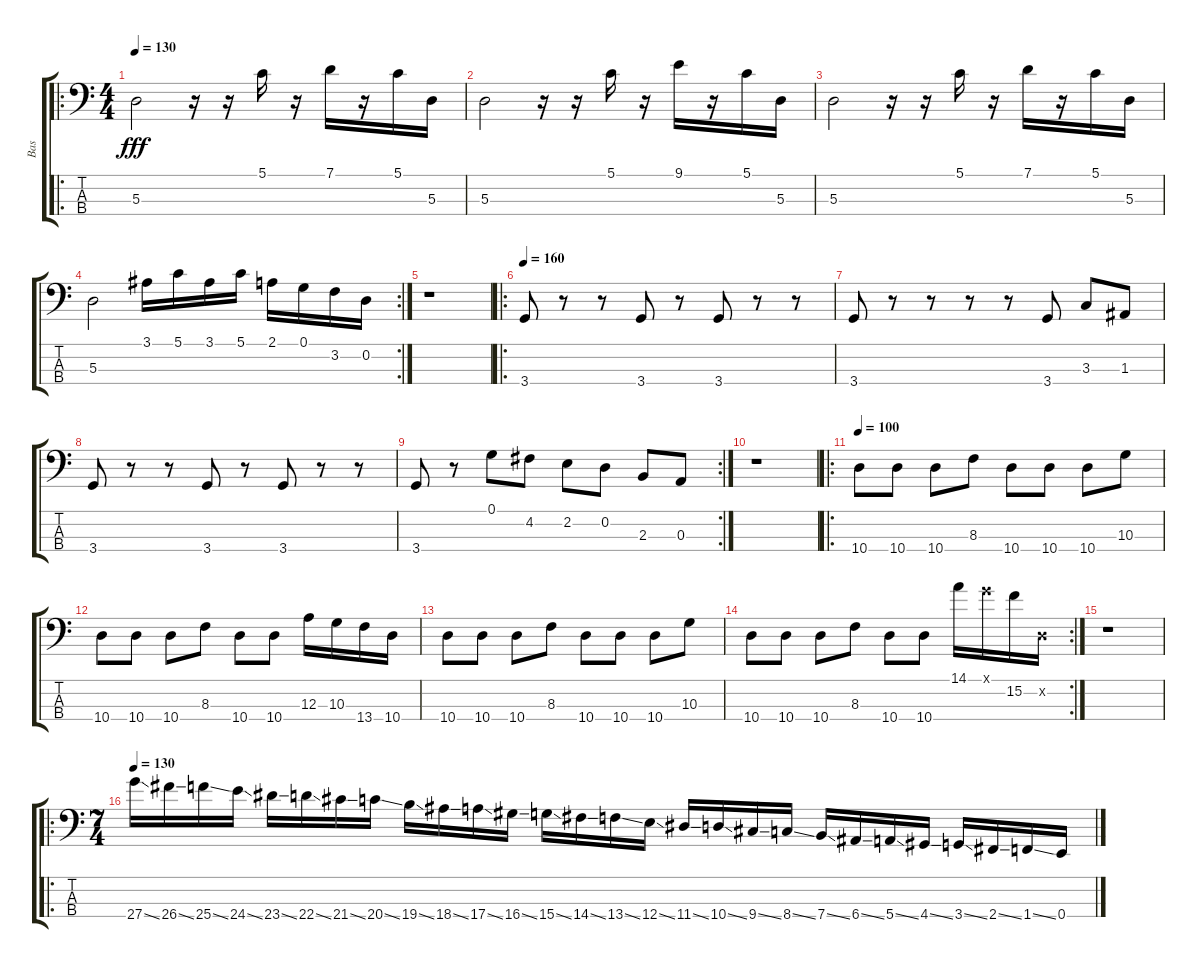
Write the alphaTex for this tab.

\track ("Bas" "Bas") {instrument electricbassfinger}
\staff {score tabs}
\tuning (G2 D2 A1 E1) {hide}
\ro
\ts (4 4)
\section ("" "")
\tempo 130
\clef f4
\ks c
5.3.2{dy fff instrument electricbassfinger} r.16 r.16 5.1.16{instrument slapbass1} r.16 7.1.16 r.16 5.1.16 5.3.16{instrument electricbassfinger} |
5.3.2 r.16 r.16 5.1.16{instrument slapbass1} r.16 9.1.16 r.16 5.1.16 5.3.16{instrument electricbassfinger} |
5.3.2 r.16 r.16 5.1.16{instrument slapbass1} r.16 7.1.16 r.16 5.1.16 5.3.16{instrument electricbassfinger} |
\rc 2
5.3.2 3.1.16{instrument slapbass1} 5.1.16 3.1.16 5.1.16 2.1.16 0.1.16 3.2.16 0.2.16 |
r.1{instrument electricbassfinger} |
\ro
\tempo 160
3.4.8 r.8 r.8 3.4.8 r.8 3.4.8 r.8 r.8 |
3.4.8 r.8 r.8 r.8 r.8 3.4.8 3.3.8 1.3.8 |
3.4.8 r.8 r.8 3.4.8 r.8 3.4.8 r.8 r.8 |
\rc 2
3.4.8 r.8 0.1.8 4.2.8 2.2.8 0.2.8 2.3.8 0.3.8 |
r.1 |
\ro
\tempo 100
10.4.8 10.4.8 10.4.8 8.3.8 10.4.8 10.4.8 10.4.8 10.3.8 |
10.4.8 10.4.8 10.4.8 8.3.8 10.4.8 10.4.8 12.3.16 10.3.16 13.4.16 10.4.16 |
10.4.8 10.4.8 10.4.8 8.3.8 10.4.8 10.4.8 10.4.8 10.3.8 |
\rc 2
10.4.8 10.4.8 10.4.8 8.3.8 10.4.8 10.4.8 14.1.16 12.1{x}.16 15.2.16 0.2{x}.16 |
r.1 |
\ro
\ts (7 4)
\tempo 130
27.4{ss}.16 26.4{ss}.16 25.4{ss}.16 24.4{ss}.16 23.4{ss}.16 22.4{ss}.16 21.4{ss}.16 20.4{ss}.16 19.4{ss}.16 18.4{ss}.16 17.4{ss}.16 16.4{ss}.16 15.4{ss}.16 14.4{ss}.16 13.4{ss}.16 12.4{ss}.16 11.4{ss}.16 10.4{ss}.16 9.4{ss}.16 8.4{ss}.16 7.4{ss}.16 6.4{ss}.16 5.4{ss}.16 4.4{ss}.16 3.4{ss}.16 2.4{ss}.16 1.4{ss}.16 0.4{ss}.16
